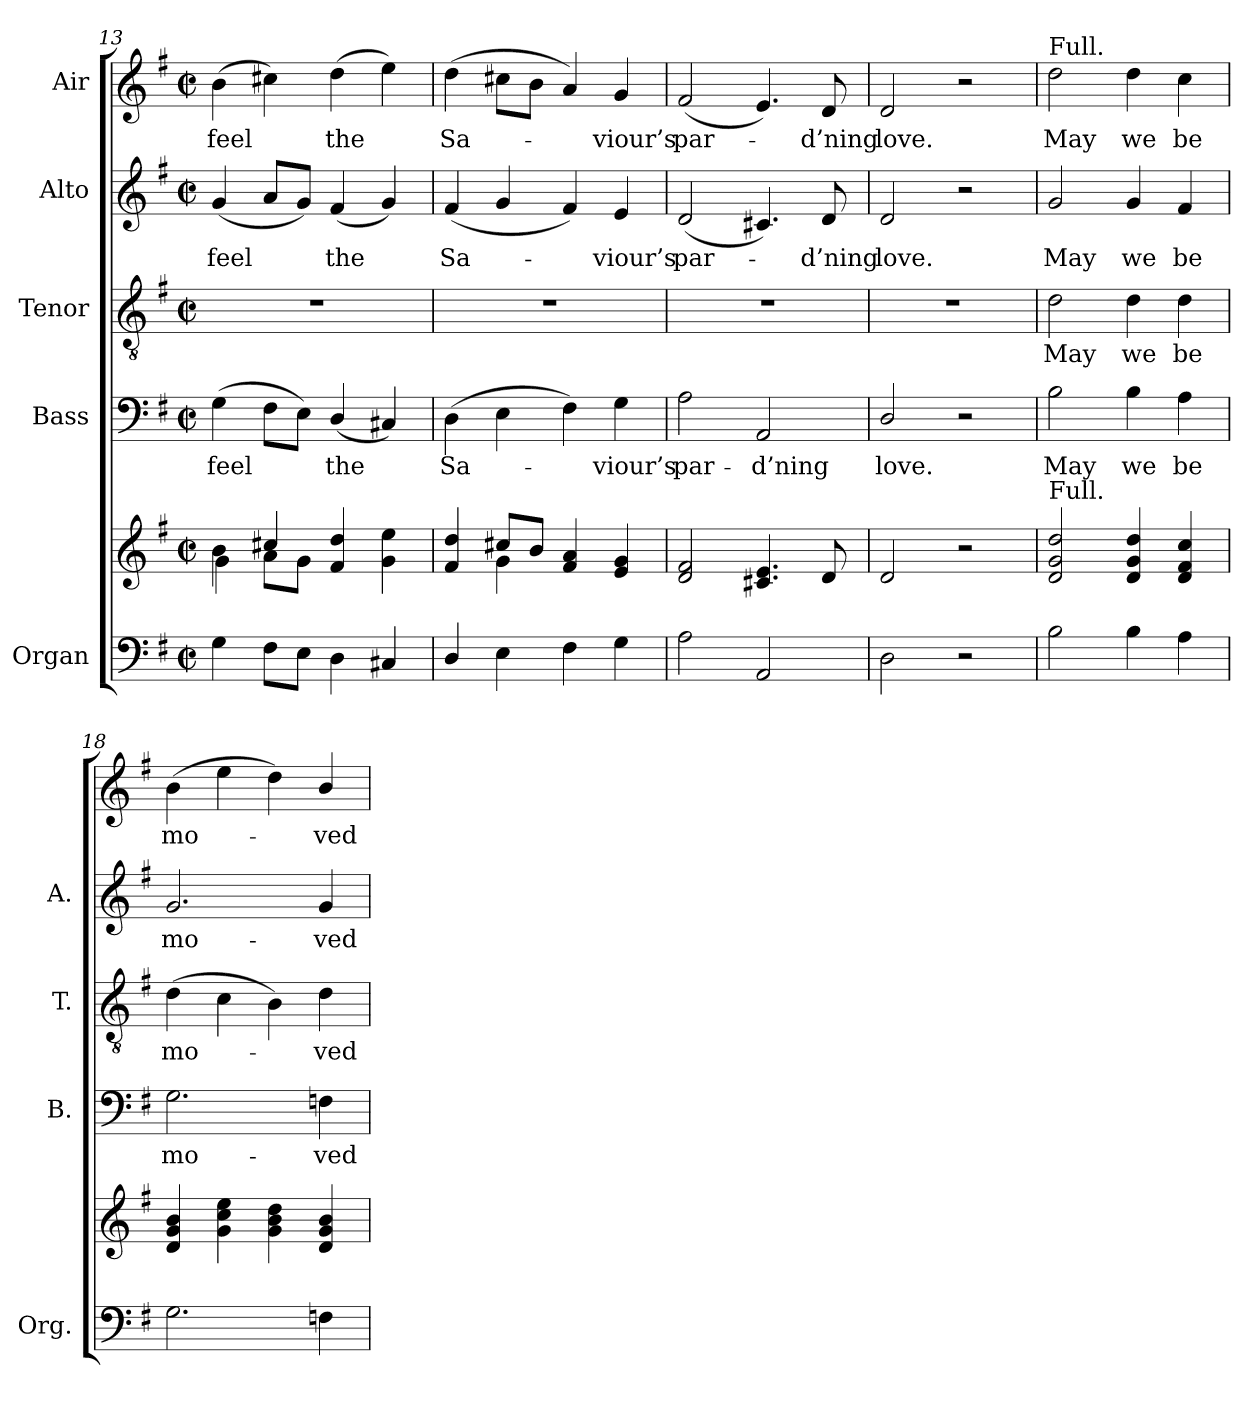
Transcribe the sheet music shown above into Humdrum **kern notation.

**kern	**kern	**kern	**text	**kern	**text	**kern	**text	**kern	**text
*part5	*part5	*part4	*part4	*part3	*part3	*part2	*part2	*part1	*part1
*staff6	*staff5	*staff4	*staff4	*staff3	*staff3	*staff2	*staff2	*staff1	*staff1
*I"Organ	*	*I"Bass	*	*I"Tenor	*	*I"Alto	*	*I"Air	*
*I'Org.	*	*I'B.	*	*I'T.	*	*I'A.	*	*	*
*clefF4	*clefG2	*clefF4	*	*clefGv2	*	*clefG2	*	*clefG2	*
*	*	*	*	*ITrd7c12	*	*	*	*	*
*k[f#]	*k[f#]	*k[f#]	*	*k[f#]	*	*k[f#]	*	*k[f#]	*
*G:	*G:	*G:	*	*G:	*	*G:	*	*G:	*
*M2/2	*M2/2	*M2/2	*	*M2/2	*	*M2/2	*	*M2/2	*
*met(c|)	*met(c|)	*met(c|)	*	*met(c|)	*	*met(c|)	*	*met(c|)	*
=13	=13	=13	=13	=13	=13	=13	=13	=13	=13
*	*^	*	*	*	*	*	*	*	*
!	!	!	!	!LO:LY:b:color=#000000	!	!	!	!	!	!
!	!	!	!	!	!	!	!	!LO:LY:b:color=#000000	!	!
!	!	!	!	!	!	!	!	!	!	!LO:LY:b:color=#000000
4Gi\	4bi\	4gi\	(4Gi\	feel	1r	.	(4gi/	feel	(4bi\	feel
8F#i\L	4cc#Xi/	8ai\L	8F#i\L	.	.	.	8ai/L	.	4cc#Xi\)	.
8Ei\J	.	8gi\J	8Ei\J)	.	.	.	8gi/J)	.	.	.
!	!	!	!	!LO:LY:b:color=#000000	!	!	!	!	!	!
!	!	!	!	!	!	!	!	!LO:LY:b:color=#000000	!	!
!	!	!	!	!	!	!	!	!	!	!LO:LY:b:color=#000000
4Di\	4f#i/ 4ddi	2ryy	(4Di/	the	.	.	(4f#i/	the	(4ddi\	the
4C#Xi/	4gi\ 4eei	.	4C#Xi/)	.	.	.	4gi/)	.	4eei\)	.
=14	=14	=14	=14	=14	=14	=14	=14	=14	=14	=14
!	!	!	!	!LO:LY:b:color=#000000	!	!	!	!	!	!
!	!	!	!	!	!	!	!	!LO:LY:b:color=#000000	!	!
!	!	!	!	!	!	!	!	!	!	!LO:LY:b:color=#000000
4Di/	4f#i/ 4ddi	4ryy	(4Di\	Sa-	1r	.	(4f#i/	Sa-	(4ddi\	Sa-
4Ei\	8cc#Xi/L	4gi\	4Ei\	.	.	.	4gi/	.	8cc#Xi\L	.
.	8bi/J	.	.	.	.	.	.	.	8bi\J	.
4F#i\	4f#i/ 4ai	2ryy	4F#i\)	.	.	.	4f#i/)	.	4ai/)	.
!	!	!	!	!LO:LY:b:color=#000000	!	!	!	!	!	!
!	!	!	!	!	!	!	!	!LO:LY:b:color=#000000	!	!
!	!	!	!	!	!	!	!	!	!	!LO:LY:b:color=#000000
4Gi\	4ei/ 4gi	.	4Gi\	-viour’s	.	.	4ei/	-viour’s	4gi/	-viour’s
*	*v	*v	*	*	*	*	*	*	*	*
=15	=15	=15	=15	=15	=15	=15	=15	=15	=15
!	!	!	!LO:LY:b:color=#000000	!	!	!	!	!	!
!	!	!	!	!	!	!	!LO:LY:b:color=#000000	!	!
!	!	!	!	!	!	!	!	!	!LO:LY:b:color=#000000
2Ai\	2di/ 2f#i	2Ai\	par-	1r	.	(2di/	par-	(2f#i/	par-
!	!	!	!LO:LY:b:color=#000000	!	!	!	!	!	!
2AAi/	4.c#Xi/ 4.ei	2AAi/	-d’ning	.	.	4.c#Xi/)	.	4.ei/)	.
!	!	!	!	!	!	!	!LO:LY:b:color=#000000	!	!
!	!	!	!	!	!	!	!	!	!LO:LY:b:color=#000000
.	8di/	.	.	.	.	8di/	-d’ning	8di/	-d’ning
=16	=16	=16	=16	=16	=16	=16	=16	=16	=16
!	!	!	!LO:LY:b:color=#000000	!	!	!	!	!	!
!	!	!	!	!	!	!	!LO:LY:b:color=#000000	!	!
!	!	!	!	!	!	!	!	!	!LO:LY:b:color=#000000
2Di\	2di/	2Di/	love.	1r	.	2di/	love.	2di/	love.
2r	2r	2r	.	.	.	2r	.	2r	.
!!LO:PB:g=z
=17	=17	=17	=17	=17	=17	=17	=17	=17	=17
!	!	!	!LO:LY:b:color=#000000	!	!	!	!	!	!
!	!	!	!	!	!LO:LY:b:color=#000000	!	!	!	!
!	!	!	!	!	!	!	!LO:LY:b:color=#000000	!	!
!	!	!	!	!	!	!	!	!LO:TX:a:t=Full.	!
!	!LO:TX:a:t=Full.	!	!	!	!	!	!	!	!
!	!	!	!	!	!	!	!	!	!LO:LY:b:color=#000000
2Bi\	2di/ 2gi 2ddi	2Bi\	May	2Di\	May	2gi/	May	2ddi\	May
!	!	!	!LO:LY:b:color=#000000	!	!	!	!	!	!
!	!	!	!	!	!LO:LY:b:color=#000000	!	!	!	!
!	!	!	!	!	!	!	!LO:LY:b:color=#000000	!	!
!	!	!	!	!	!	!	!	!	!LO:LY:b:color=#000000
4Bi\	4di/ 4gi 4ddi	4Bi\	we	4Di\	we	4gi/	we	4ddi\	we
!	!	!	!LO:LY:b:color=#000000	!	!	!	!	!	!
!	!	!	!	!	!LO:LY:b:color=#000000	!	!	!	!
!	!	!	!	!	!	!	!LO:LY:b:color=#000000	!	!
!	!	!	!	!	!	!	!	!	!LO:LY:b:color=#000000
4Ai\	4di/ 4f#i 4cci	4Ai\	be	4Di\	be	4f#i/	be	4cci\	be
=18	=18	=18	=18	=18	=18	=18	=18	=18	=18
!	!	!	!LO:LY:b:color=#000000	!	!	!	!	!	!
!	!	!	!	!	!LO:LY:b:color=#000000	!	!	!	!
!	!	!	!	!	!	!	!LO:LY:b:color=#000000	!	!
!	!	!	!	!	!	!	!	!	!LO:LY:b:color=#000000
2.Gi\	4di/ 4gi 4bi	2.Gi\	mo-	(4Di\	mo-	2.gi/	mo-	(4bi\	mo-
.	4gi\ 4cci 4eei	.	.	4Ci\	.	.	.	4eei\	.
.	4gi\ 4bi 4ddi	.	.	4BBi\)	.	.	.	4ddi\)	.
!	!	!	!LO:LY:b:color=#000000	!	!	!	!	!	!
!	!	!	!	!	!LO:LY:b:color=#000000	!	!	!	!
!	!	!	!	!	!	!	!LO:LY:b:color=#000000	!	!
!	!	!	!	!	!	!	!	!	!LO:LY:b:color=#000000
4Fni\	4di/ 4gi 4bi	4Fni\	-ved	4Di\	-ved	4gi/	-ved	4bi/	-ved
=	=	=	=	=	=	=	=	=	=
*-	*-	*-	*-	*-	*-	*-	*-	*-	*-
